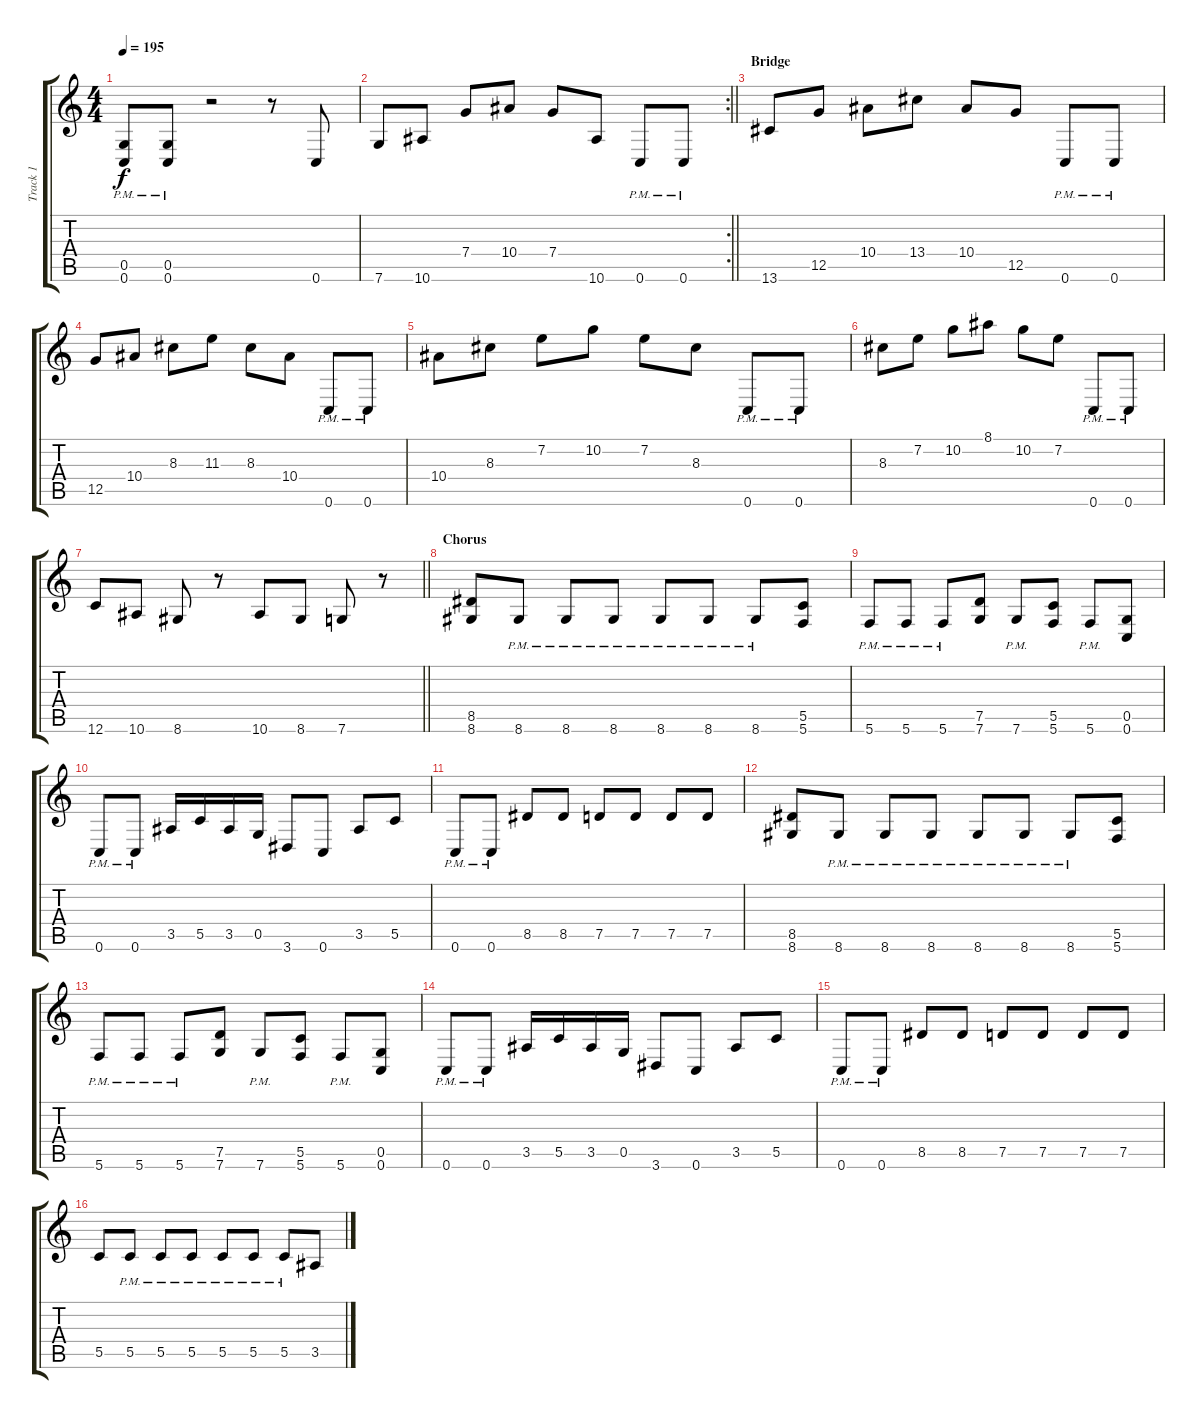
\track ("Track 1" "Track 1") {instrument distortionguitar}
\staff {score tabs}
\tuning (D4 A3 F3 C3 G2 C2) {hide}
\ts (4 4)
\tempo 195
\clef g2
\ks c
(0.5{pm} 0.6{pm}).8{dy f} (0.5{pm} 0.6{pm}).8 r.2 r.8 0.6.8 |
\rc 2
\barLineRight lightlight
7.6.8 10.6.8 7.4.8 10.4.8 7.4.8 10.6.8 0.6{pm}.8 0.6{pm}.8 |
\section ("" "Bridge")
13.6.8 12.5.8 10.4.8 13.4.8 10.4.8 12.5.8 0.6{pm}.8 0.6{pm}.8 |
12.5.8 10.4.8 8.3.8 11.3.8 8.3.8 10.4.8 0.6{pm}.8 0.6{pm}.8 |
10.4.8 8.3.8 7.2.8 10.2.8 7.2.8 8.3.8 0.6{pm}.8 0.6{pm}.8 |
8.3.8 7.2.8 10.2.8 8.1.8 10.2.8 7.2.8 0.6{pm}.8 0.6{pm}.8 |
\barLineRight lightlight
12.6.8 10.6.8 8.6.8 r.8 10.6.8 8.6.8 7.6.8 r.8 |
\section ("" "Chorus")
(8.5 8.6).8 8.6{pm}.8 8.6{pm}.8 8.6{pm}.8 8.6{pm}.8 8.6{pm}.8 8.6{pm}.8 (5.5 5.6).8 |
5.6{pm}.8 5.6{pm}.8 5.6{pm}.8 (7.5 7.6).8 7.6{pm}.8 (5.5 5.6).8 5.6{pm}.8 (0.5 0.6).8 |
0.6{pm}.8 0.6{pm}.8 3.5.16 5.5.16 3.5.16 0.5.16 3.6.8 0.6.8 3.5.8 5.5.8 |
0.6{pm}.8 0.6{pm}.8 8.5.8 8.5.8 7.5.8 7.5.8 7.5.8 7.5.8 |
(8.5 8.6).8 8.6{pm}.8 8.6{pm}.8 8.6{pm}.8 8.6{pm}.8 8.6{pm}.8 8.6{pm}.8 (5.5 5.6).8 |
5.6{pm}.8 5.6{pm}.8 5.6{pm}.8 (7.5 7.6).8 7.6{pm}.8 (5.5 5.6).8 5.6{pm}.8 (0.5 0.6).8 |
0.6{pm}.8 0.6{pm}.8 3.5.16 5.5.16 3.5.16 0.5.16 3.6.8 0.6.8 3.5.8 5.5.8 |
0.6{pm}.8 0.6{pm}.8 8.5.8 8.5.8 7.5.8 7.5.8 7.5.8 7.5.8 |
5.5.8 5.5{pm}.8 5.5{pm}.8 5.5{pm}.8 5.5{pm}.8 5.5{pm}.8 5.5{pm}.8 3.5.8
